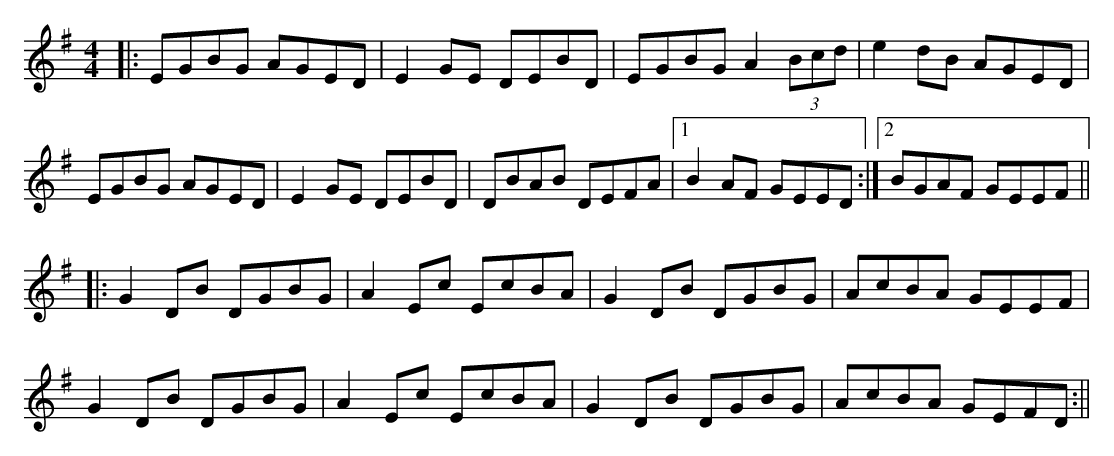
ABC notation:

X:1
M:4/4
K:Emin
|:EGBG AGED|E2GE DEBD|EGBG A2 (3Bcd|e2dB AGED|
EGBG AGED|E2GE DEBD|DBAB DEFA|1 B2AF GEED:|2 BGAF GEEF||
|:G2DB DGBG|A2Ec EcBA|G2DB DGBG|AcBA GEEF|
G2DB DGBG|A2Ec EcBA|G2DB DGBG| AcBA GEFD:||
